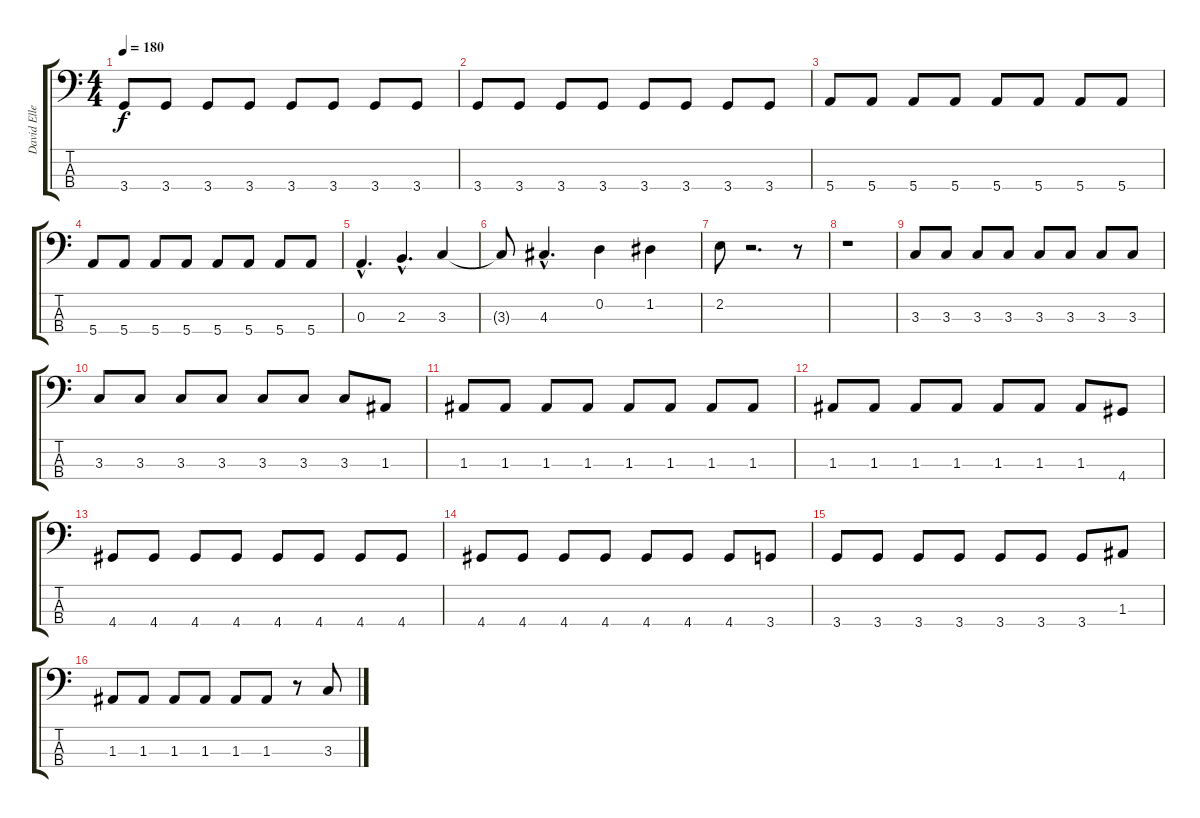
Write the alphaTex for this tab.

\track ("David Ellefson" "David Elle") {instrument electricbasspick}
\staff {score tabs}
\tuning (G2 D2 A1 E1) {hide}
\ts (4 4)
\tempo 180
\clef f4
\ks c
3.4.8{dy f} 3.4.8 3.4.8 3.4.8 3.4.8 3.4.8 3.4.8 3.4.8 |
3.4.8 3.4.8 3.4.8 3.4.8 3.4.8 3.4.8 3.4.8 3.4.8 |
5.4.8 5.4.8 5.4.8 5.4.8 5.4.8 5.4.8 5.4.8 5.4.8 |
5.4.8 5.4.8 5.4.8 5.4.8 5.4.8 5.4.8 5.4.8 5.4.8 |
0.3{hac}.4{d} 2.3{hac}.4{d} 3.3.4 |
3.3{t}.8 4.3{hac}.4{d} 0.2.4 1.2.4 |
2.2.8 r.2{d} r.8 |
r.1 |
3.3.8 3.3.8 3.3.8 3.3.8 3.3.8 3.3.8 3.3.8 3.3.8 |
3.3.8 3.3.8 3.3.8 3.3.8 3.3.8 3.3.8 3.3.8 1.3.8 |
1.3.8 1.3.8 1.3.8 1.3.8 1.3.8 1.3.8 1.3.8 1.3.8 |
1.3.8 1.3.8 1.3.8 1.3.8 1.3.8 1.3.8 1.3.8 4.4.8 |
4.4.8 4.4.8 4.4.8 4.4.8 4.4.8 4.4.8 4.4.8 4.4.8 |
4.4.8 4.4.8 4.4.8 4.4.8 4.4.8 4.4.8 4.4.8 3.4.8 |
3.4.8 3.4.8 3.4.8 3.4.8 3.4.8 3.4.8 3.4.8 1.3.8 |
1.3.8 1.3.8 1.3.8 1.3.8 1.3.8 1.3.8 r.8 3.3.8
